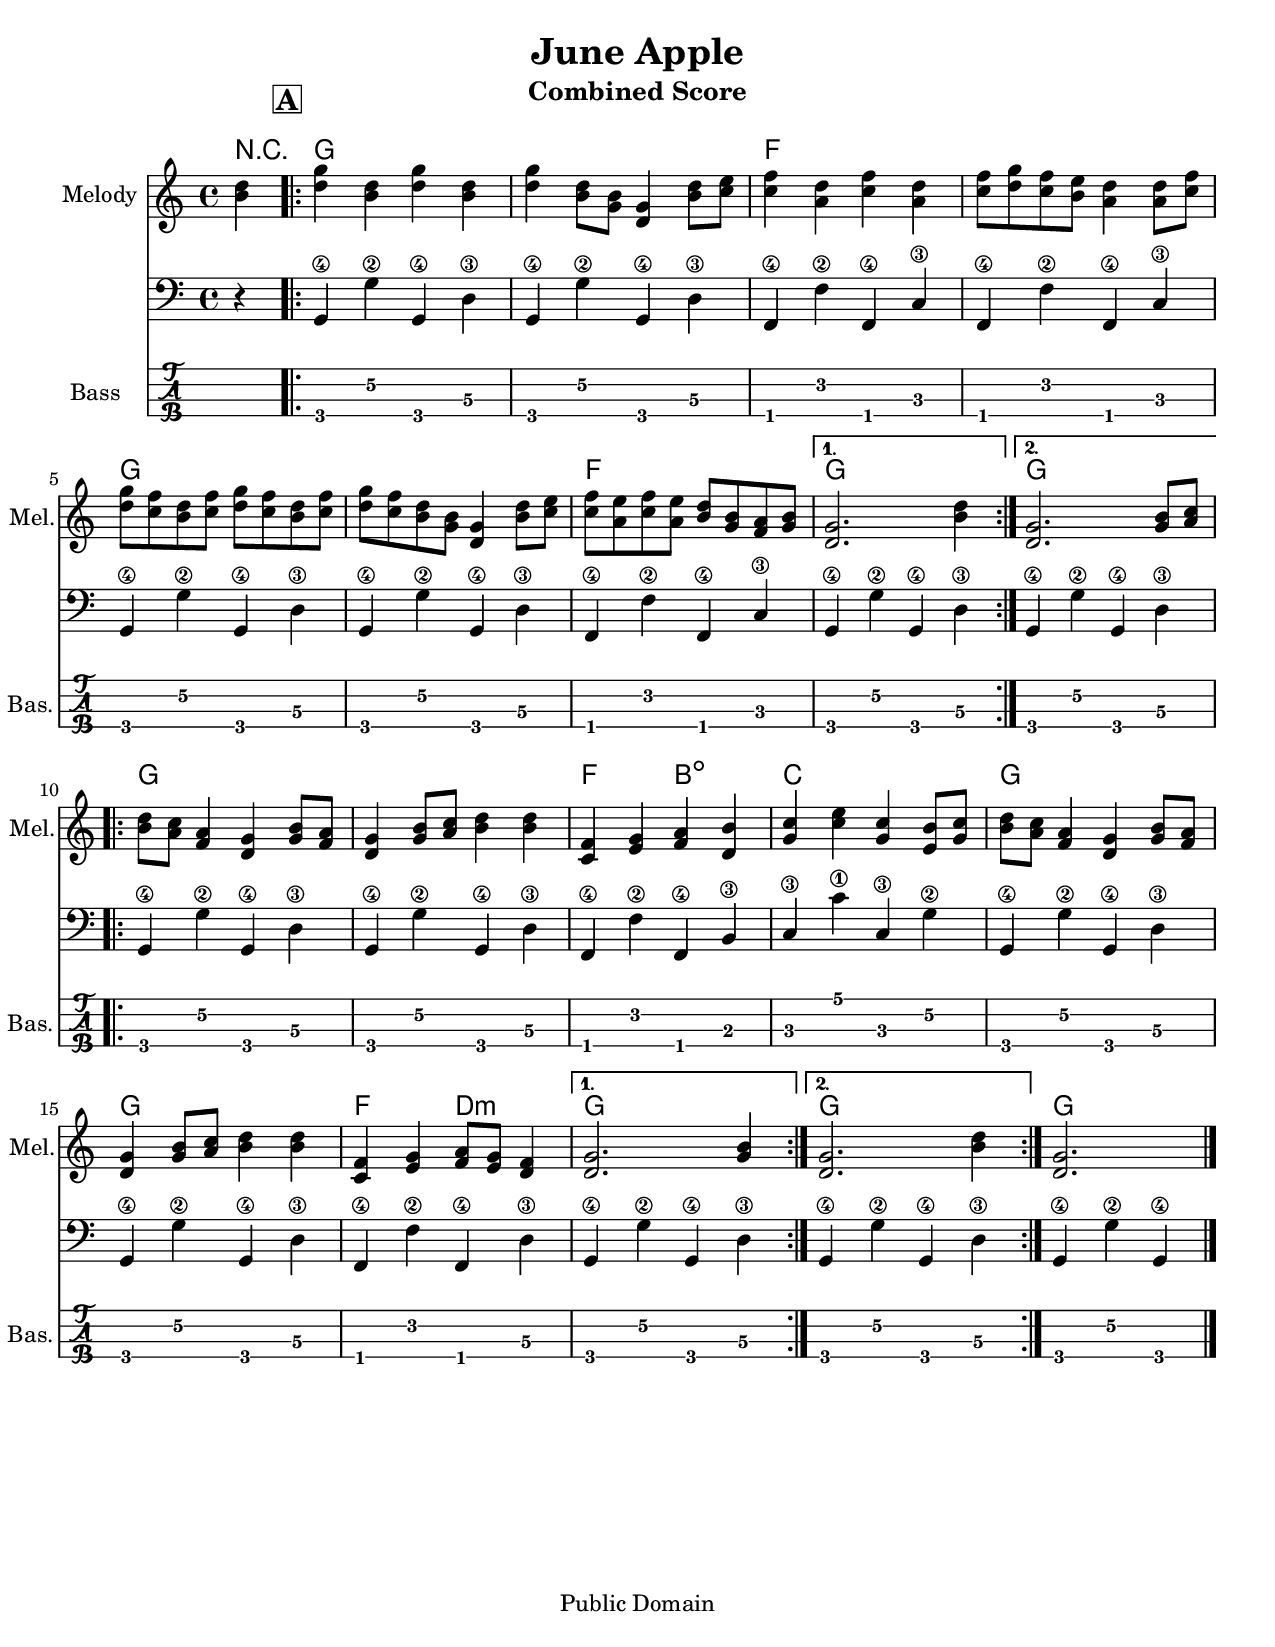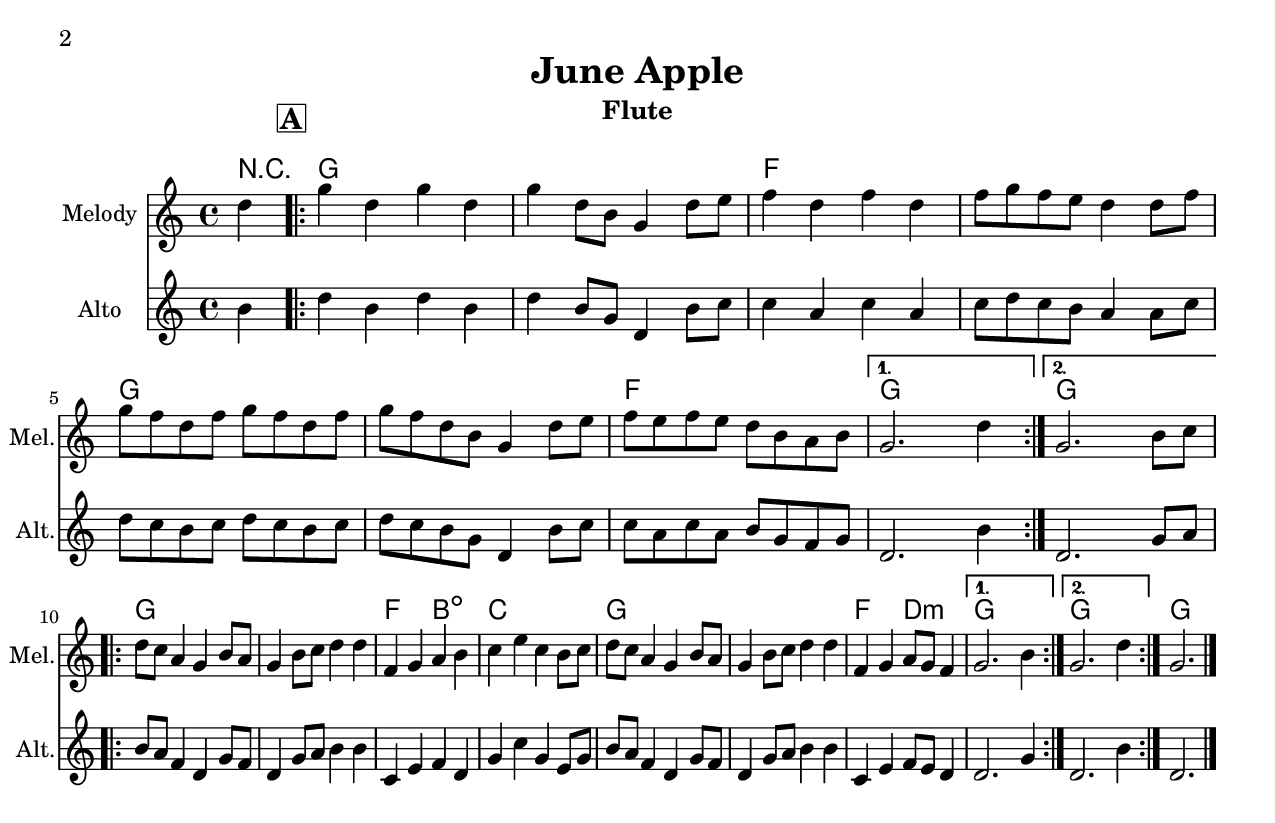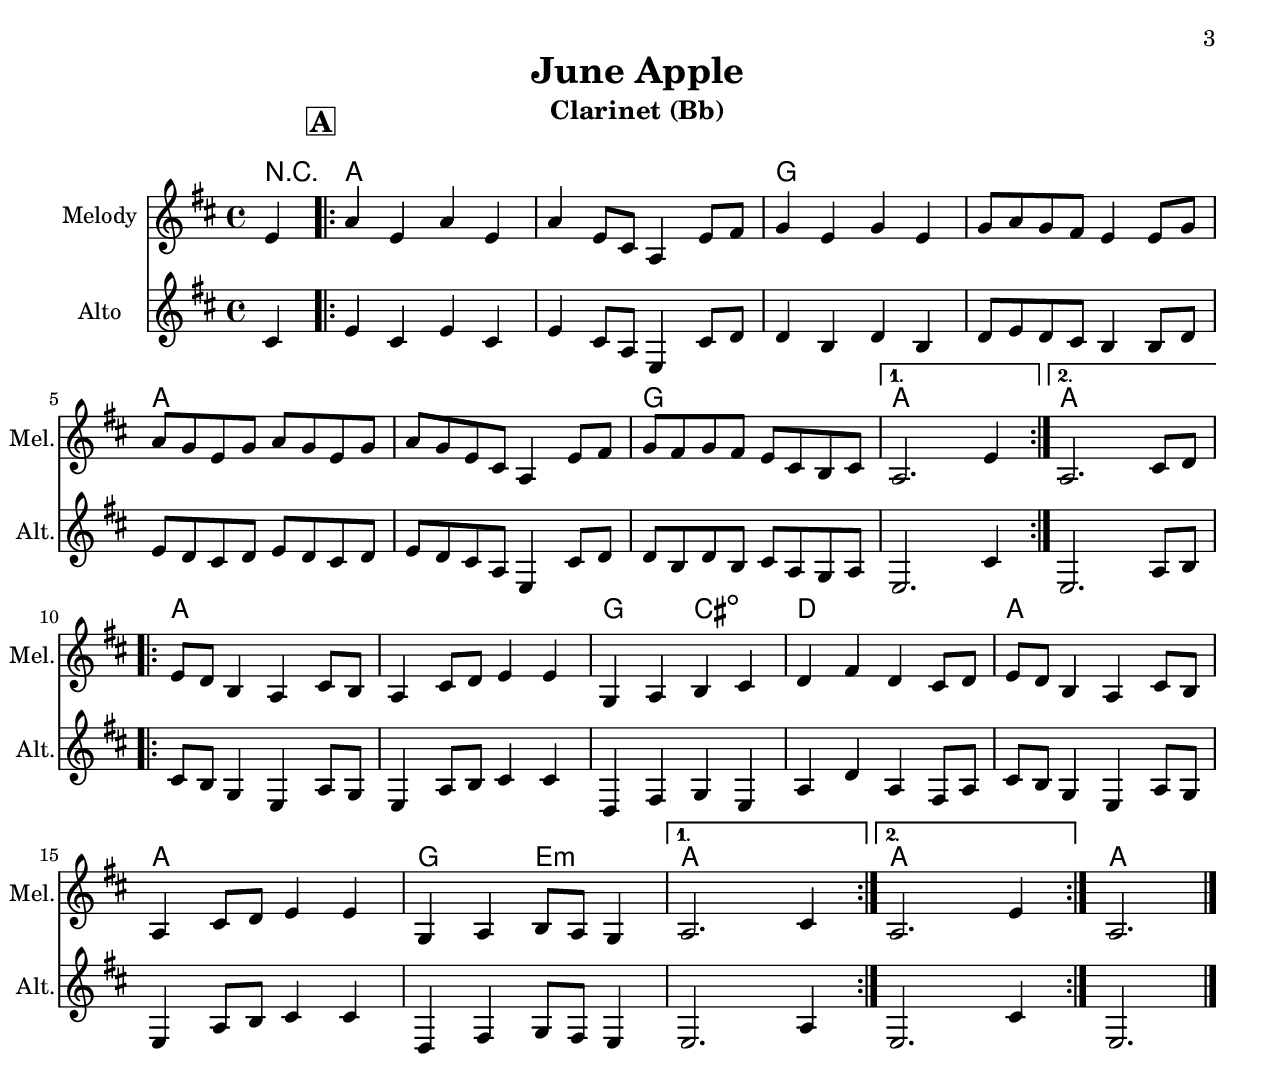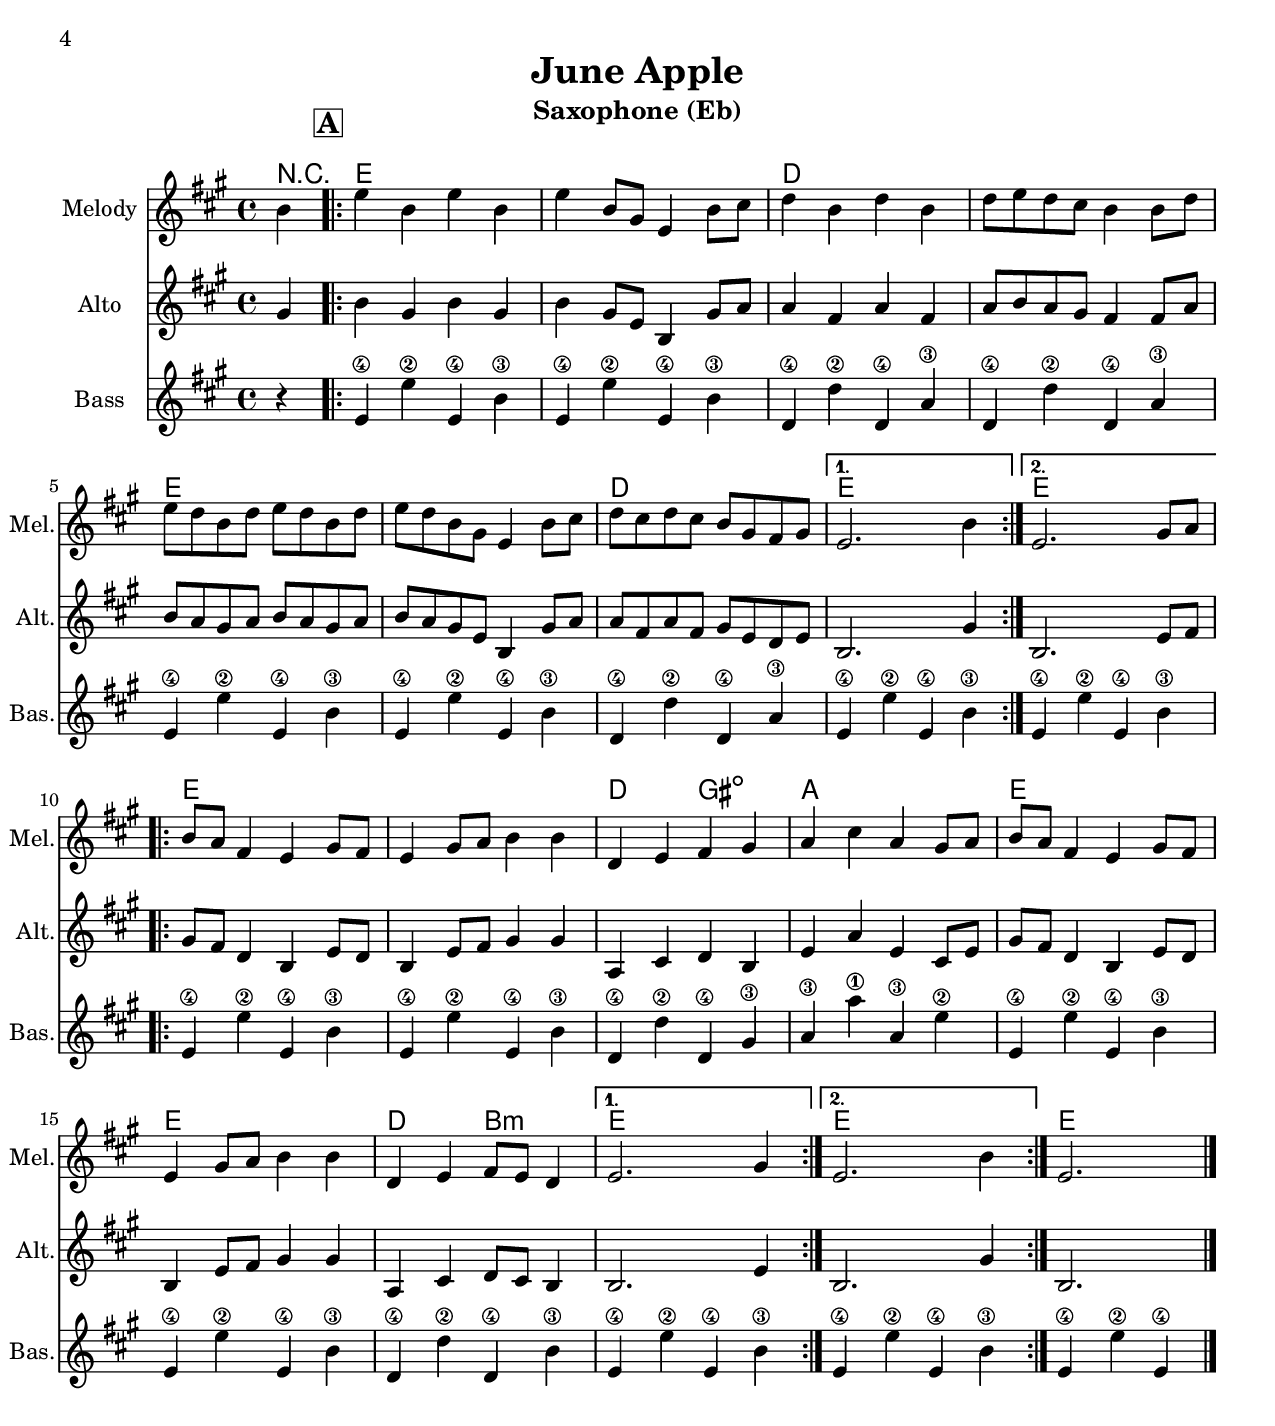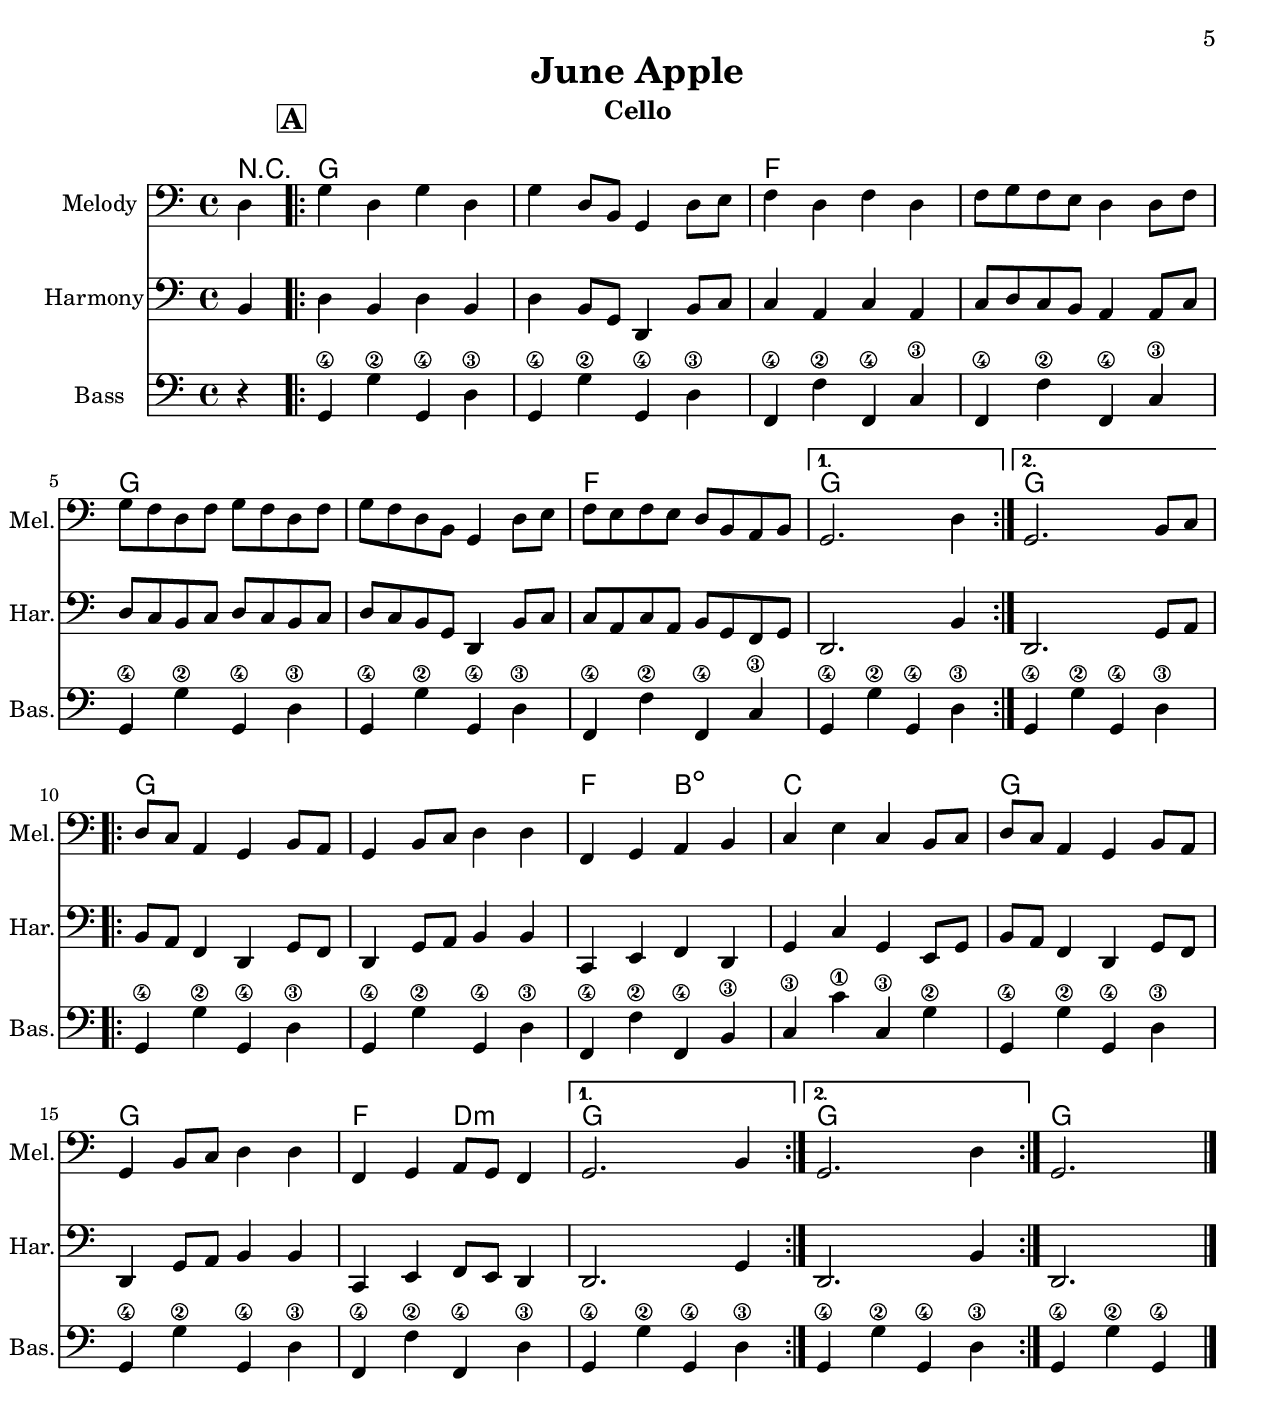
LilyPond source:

\version "2.10.10"
\header {
  title = "June Apple"
  piece = "Traditional"
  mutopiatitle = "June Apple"
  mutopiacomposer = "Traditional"
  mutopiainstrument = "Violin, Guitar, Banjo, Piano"
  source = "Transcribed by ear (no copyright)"
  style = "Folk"
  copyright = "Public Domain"
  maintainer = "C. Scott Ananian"
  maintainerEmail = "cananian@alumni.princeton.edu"
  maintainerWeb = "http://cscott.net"
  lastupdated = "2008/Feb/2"
  meter = 240
}
#(set-default-paper-size "letter")
%#(set-global-staff-size 18)

melody = \relative c'' {
  \tag #'key \key c \major
  \time 4/4

  \tag #'partial \partial 8*2
  d=''4

  \repeat volta 2 {
    g=''4 d g d | g4 d8 b g4 d'8 e |
    f=''4 d f d | f8 g f e d4 d8 f |
    g=''8 f d f g f d f | g f d b g4 d'8 e |
    f=''8 e f e d b a b |
  } \alternative {
    { g='2. d'4 | }
    { g,='2. b8 c | }
  }
  \repeat volta 2 {
    d=''8 c a4 g b8 a | g4 b8 c d4 d |
    f,='4 g a b | c4 e c b8 c |
    d=''8 c a4 g b8 a | g4 b8 c d4 d |
    f,='4 g a8 g f4 |
  } \alternative {
    { g='2. b4 | }
    { g='2. d'4 | }
  }
  g,='2. \bar "|."
}

alternate = \relative c'' {
  \tag #'key \key c \major
  \time 4/4

  \tag #'partial \partial 8*2
  b='4

  \repeat volta 2 {
    d=''4 b d b | d4 b8 g d4 b'8 c |
    c=''4 a c a | c8 d c b a4 a8 c |
    d=''8 c b c d c b c | d8 c b g d4 b'8 c |
    c=''8 a c a b g f g |
  } \alternative {
    { d='2. b'4 | }
    { d,='2. g8 a | }
  }
  \repeat volta 2 {
    b='8 a f4 d g8 f | d4 g8 a b4 b |
    c,='4 e f d | g4 c g e8 g |
    b='8 a f4 d g8 f | d4 g8 a b4 b |
    c,='4 e f8 e d4 |
  } \alternative {
    { d='2. g4 | }
    { d='2. b'4 | }
  }
  d,='2. \bar "|."
}


bass = \transpose c c,,
{
  \tag #'key \key c \major
  \time 4/4
  \tag #'partial \partial 8*2
  r4

  \repeat volta 2 {
    g4\4 g'\2 g\4 d'\3
    g4\4 g'\2 g\4 d'\3
    f4\4 f'\2 f\4 c'\3
    f4\4 f'\2 f\4 c'\3

    g4\4 g'\2 g\4 d'\3
    g4\4 g'\2 g\4 d'\3
    f4\4 f'\2 f\4 c'\3
  }
  \alternative {
    { g4\4 g'\2 g\4 d'\3 }
    { g4\4 g'\2 g\4 d'\3 }
  }

  % Part 2
  \repeat volta 2 {
    g4\4 g'\2 g\4 d'\3
    g4\4 g'\2 g\4 d'\3
    f4\4 f'\2 f\4 b\3
    c'\3 c''\1 c'\3 g'\2

    g4\4 g'\2 g\4 d'\3
    g4\4 g'\2 g\4 d'\3
    f4\4 f'\2 f\4 d'\3
  }
  \alternative {
    { g4\4 g'\2 g\4 d'\3 }
    { g4\4 g'\2 g\4 d'\3 }
  }
  g4\4 g'\2 g\4
 }

harmonies = \chordmode {
  \set Score.markFormatter = #format-mark-box-letters
  \time 4/4
  \tag #'partial \partial 8*2 r4
  \repeat volta 2 {
    \once\override Score.RehearsalMark #'extra-offset = #'(0 . 2)
    \mark\default
    g2 g | g g |
    f2 f | f f |
    g2 g | g g |
    f2 f |
  } \alternative {
    { g2 g | }
    { \set chordChanges = ##f
      g2 \set chordChanges = ##t g | }
  }
  \break
  \repeat volta 2 {
    g2 g | g g |
    f2 b:dim | c c |
    g2 g | g g |
    f2 d:m |
  } \alternative {
    { g2 g | }
    { \set chordChanges = ##f
      g2 \set chordChanges = ##t g | }
  }
  \bar ":|"
  \set chordChanges = ##f
  g2. \set chordChanges = ##t
}

\paper {
  scoreTitleMarkup = \bookTitleMarkup
  bookTitleMarkup = \markup {}
  ragged-bottom = ##t
}

% combined score
\score {
  <<
    \context ChordNames {
         \set chordChanges = ##t
         \harmonies
    }
    \new Staff <<
      \set Staff.instrumentName = "Melody"
      \set Staff.shortInstrumentName = "Mel."
      \set Staff.printPartCombineTexts = ##f
      \partcombine \melody \alternate
    >>
%{
    \new Staff <<
      \clef treble
      \harmonies
    >>
%}
    \new Staff <<
      \clef bass
      \transpose c c' \bass
    >>
%{
    \new Staff <<
      \set Staff.instrumentName = \markup{ \column{ "Banjo" "(tuned" "gDGBD)" } }
      \set Staff.shortInstrumentName = "Ban."
      \banjo
    >>
%}
    \new TabStaff <<
      \set TabStaff.stringTunings = #bass-tuning
      \set Staff.instrumentName = "Bass "
      \set Staff.shortInstrumentName = "Bas."
      \bass
    >>
%{
    \new PianoStaff <<
      #(set-accidental-style 'piano-cautionary)
      \set PianoStaff.instrumentName = \markup { "Piano" \hspace #2.0 }
      \set PianoStaff.shortInstrumentName = \markup { "Pia." \hspace #2.0 }
      \context Staff = upper << \pianotop >>
      \context Staff = lower << \clef bass \pianobot >>
    >>
%}
  >>
  \layout { }
  \header {
    instrument = "Combined Score"
  }
}
				
% flute score
\score {
  <<
    \context ChordNames {
         \set chordChanges = ##t
         \harmonies
    }
    \context Staff = fluteA {
      \set Staff.instrumentName = "Melody"
      \set Staff.shortInstrumentName = "Mel."
      \melody
    }
    \context Staff = fluteB {
      \set Staff.instrumentName = "Alto"
      \set Staff.shortInstrumentName = "Alt."
      \alternate
    }
  >>
  \header {
    instrument = "Flute"
    breakbefore=##t
  }
}

% clarinet score (transposed to Bb)
\score {
  <<
    \context ChordNames {
         \set chordChanges = ##t
         \transpose bes c \harmonies
    }
    \context Staff = clarinetA {
      \set Staff.instrumentName = "Melody"
      \set Staff.shortInstrumentName = "Mel."
      \transpose bes c \melody
    }
    \context Staff = clarinetB {
      \set Staff.instrumentName = "Alto"
      \set Staff.shortInstrumentName = "Alt."
      \transpose bes c \alternate
    }
  >>
  \header {
    instrument = "Clarinet (Bb)"
    breakbefore=##t
  }
}

% saxophone score (transposed to Bb)
\score {
  <<
    \context ChordNames {
         \set chordChanges = ##t
         \transpose ees c \harmonies
    }
    \context Staff = saxophoneA {
      \set Staff.instrumentName = "Melody"
      \set Staff.shortInstrumentName = "Mel."
      \transpose ees c \melody
    }
    \context Staff = saxophoneB {
      \set Staff.instrumentName = "Alto"
      \set Staff.shortInstrumentName = "Alt."
      \transpose ees c \alternate
    }
    \context Staff = saxophoneC {
      \set Staff.instrumentName = "Bass"
      \set Staff.shortInstrumentName = "Bas."
      \transpose ees c''' \bass
    }
  >>
  \header {
    instrument = "Saxophone (Eb)"
    breakbefore=##t
  }
}

% cello score (octave-shifted)
\score {
  <<
    \context ChordNames {
         \set chordChanges = ##t
         \harmonies
    }
    \context Staff = celloA {
      \set Staff.instrumentName = "Melody"
      \set Staff.shortInstrumentName = "Mel."
      \transpose c c,, << \clef bass \melody >> % 2 octaves down
    }
    \context Staff = celloB {
      \set Staff.instrumentName = "Harmony"
      \set Staff.shortInstrumentName = "Har."
      \transpose c c,, << \clef bass \alternate >> % 2 octaves down
    }
    \context Staff = celloC {
      \set Staff.instrumentName = "Bass"
      \set Staff.shortInstrumentName = "Bas."
      \transpose c c' << \clef bass \bass >> % 1 octave up
    }
  >>
  \header {
    instrument = "Cello"
    breakbefore=##t
  }
}

%{
% banjo/bass score (tablature)
\score {
  <<
    \context ChordNames {
         \set chordChanges = ##t
         \harmonies
    }
    \new TabStaff <<
      \set Staff.instrumentName = \markup{ \column{ "Banjo" "(tuned" "gDGBD)" } }
      \set Staff.shortInstrumentName = "Ban."
      \set TabStaff.stringTunings = #banjo-open-g-tuning
      \removeWithTag #'key \banjo
    >>
    \new TabStaff <<
      \set TabStaff.stringTunings = #bass-tuning
      \set Staff.instrumentName = "Bass "
      \set Staff.shortInstrumentName = "Bas."
      \removeWithTag #'key \bass
    >>
  >>
  \header {
    instrument = "Banjo/Bass"
    breakbefore=##t
  }
}

% piano/guitar score
\score {
  <<
    \context ChordNames {
         \set chordChanges = ##t
         \harmonies
    }
    \new Staff <<
      \set Staff.instrumentName = "Melody"
      \set Staff.shortInstrumentName = "Mel."
      \set Staff.printPartCombineTexts = ##f
      \small\partcombine \melody \alternate
    >>
    \new PianoStaff <<
      #(set-accidental-style 'piano-cautionary)
      \set PianoStaff.instrumentName = \markup { "Piano" \hspace #2.0 }
      \set PianoStaff.shortInstrumentName = \markup { "Pia." \hspace #2.0 }
      \context Staff = upper << \time 4/4 \pianotop >>
      \context Staff = lower << \clef bass \pianobot >>
    >>
  >>
  \layout { }
  \header {
    instrument = "Piano/Guitar"
    breakbefore=##t
  }
}
%}

% midi score.
\score {
  \unfoldRepeats
  \context PianoStaff <<
    \context Staff=melody << 
       \set Staff.midiInstrument = "fiddle"
       r1\pp \melody
     >>
    \context Staff=alternate <<
       \set Staff.midiInstrument = "fiddle"
       r1\pp \alternate
     >>
%{
    \context Staff=banjo <<
      \set Staff.midiInstrument = "banjo"
      r1\pp
      \banjo
    >>
%}
    \context Staff=bass <<
      \set Staff.midiInstrument = "acoustic bass"
      r1\ff
      \transpose c c' \bass
    >>
%{
    \context Staff=chords <<
      \set Staff.midiInstrument = "pizzicato strings"
      r1\pp
      \harmonies
    >>
    \context Staff=upper <<
      \set Staff.midiInstrument = "acoustic grand"
      r1
      \pianotop
    >>
    \context Staff=lower <<
      \set Staff.midiInstrument = "acoustic grand"
      r1
      \pianobot
    >>
%}
  >>
  
  \midi {
    \context {
      \Score
      tempoWholesPerMinute = #(ly:make-moment 120 2)
      }
    }
}
